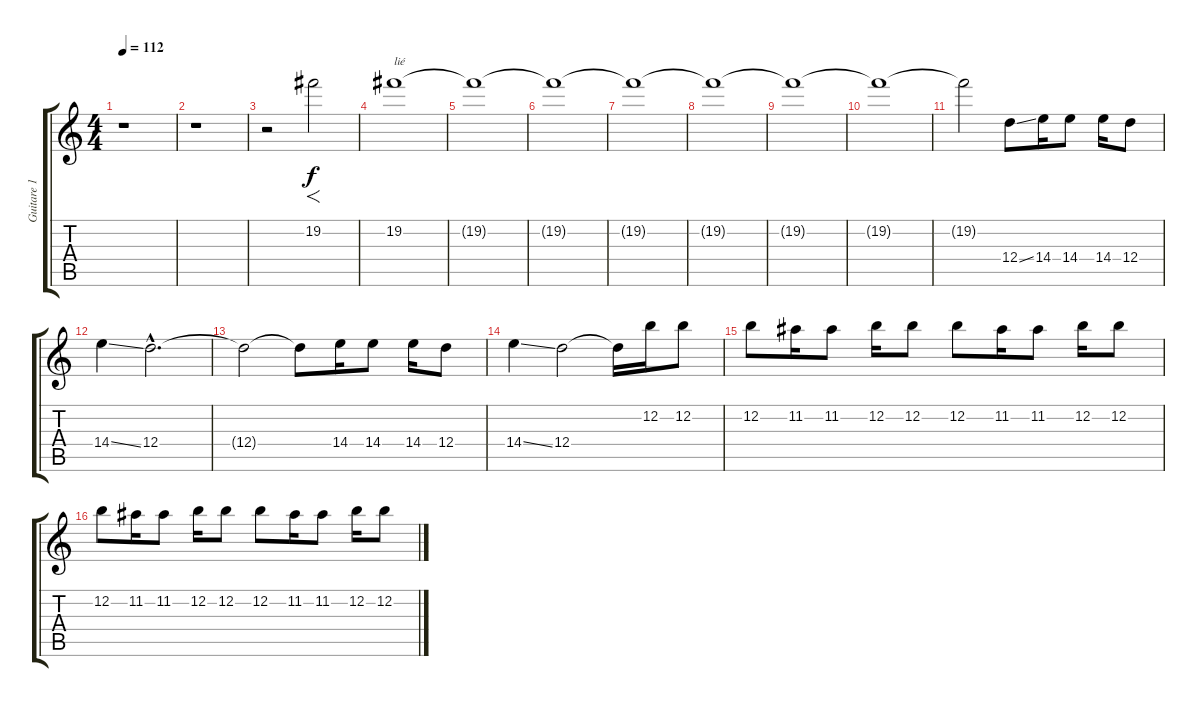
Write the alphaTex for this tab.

\track ("Guitare 1" "Guitare 1") {instrument distortionguitar}
\staff {score tabs}
\tuning (E4 B3 G3 D3 A2 E2) {hide}
\ts (4 4)
\tempo 112
\clef g2
\ks c
r.1{dy f instrument distortionguitar} |
r.1 |
r.2 19.2.2{f} |
19.2.1{txt "lié"} |
19.2{t}.1 |
19.2{t}.1 |
19.2{t}.1 |
19.2{t}.1 |
19.2{t}.1 |
19.2{t}.1 |
19.2{t}.2 12.4{ss}.8 14.4.16 14.4.8 14.4.16 12.4.8 |
14.4{ss}.4 12.4{hac}.2{d} |
12.4{t}.2 12.4{t}.8 14.4.16 14.4.8 14.4.16 12.4.8 |
14.4{ss}.4 12.4.2 12.4{t}.16 12.2.16 12.2.8 |
12.2.8 11.2.16 11.2.8 12.2.16 12.2.8 12.2.8 11.2.16 11.2.8 12.2.16 12.2.8 |
12.2.8 11.2.16 11.2.8 12.2.16 12.2.8 12.2.8 11.2.16 11.2.8 12.2.16 12.2.8
